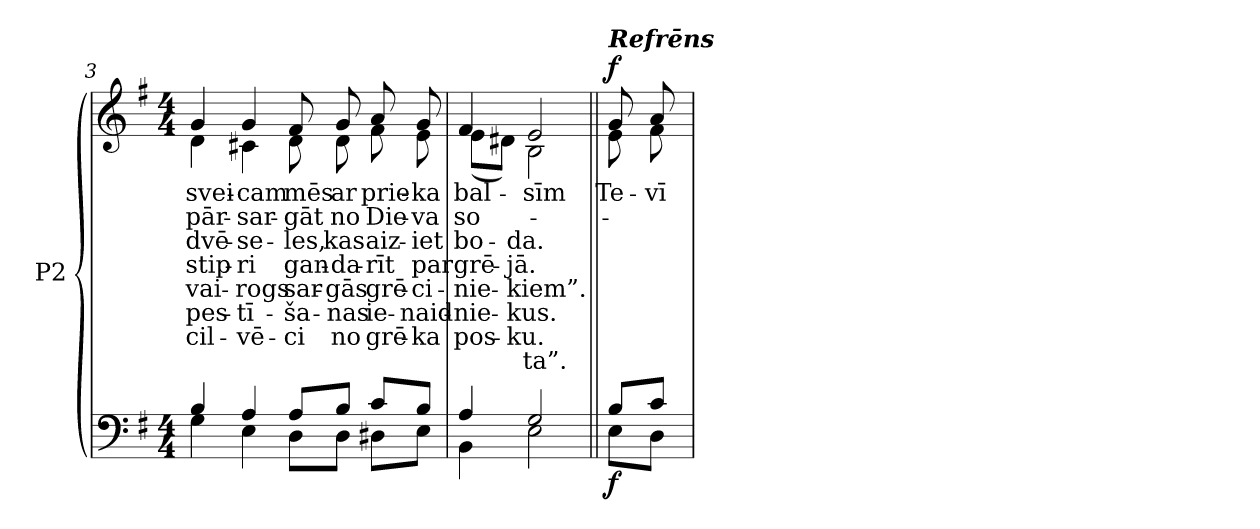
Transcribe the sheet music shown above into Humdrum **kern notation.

**kern	**dynam	**kern	**text	**text	**text	**text	**text	**text	**text	**text	**dynam
*part2	*part2	*part1	*part1	*part1	*part1	*part1	*part1	*part1	*part1	*part1	*part1
*staff2	*staff2	*staff1	*staff1	*staff1	*staff1	*staff1	*staff1	*staff1	*staff1	*staff1	*staff1
*I"P2	*	*	*	*	*	*	*	*	*	*	*
*clefF4	*	*clefG2	*	*	*	*	*	*	*	*	*
*k[f#]	*	*k[f#]	*	*	*	*	*	*	*	*	*
*G:	*	*G:	*	*	*	*	*	*	*	*	*
*M4/4	*	*M4/4	*	*	*	*	*	*	*	*	*
=3	=3	=3	=3	=3	=3	=3	=3	=3	=3	=3	=3
*^	*	*	*	*	*	*	*	*	*	*	*
!	!	!	!	!LO:LY:b:color=#000000	!LO:LY:b:color=#000000	!LO:LY:b:color=#000000	!LO:LY:b:color=#000000	!LO:LY:b:color=#000000	!LO:LY:b:color=#000000	!LO:LY:b:color=#000000	!	!
*	*	*	*^	*	*	*	*	*	*	*	*	*
4Bi/	4Gi\	.	4gi/	4di\	svei-	pār-	dvē-	stip-	vai-	pes-	-cil-	.	.
!	!	!	!	!	!LO:LY:b:color=#000000	!LO:LY:b:color=#000000	!LO:LY:b:color=#000000	!LO:LY:b:color=#000000	!LO:LY:b:color=#000000	!LO:LY:b:color=#000000	!LO:LY:b:color=#000000	!	!
4Ai/	4Ei\	.	4gi/	4c#Xi\	-cam	-sar-	-se-	-ri	-rogs	-tī-	-vē-	.	.
!	!	!	!	!	!LO:LY:b:color=#000000	!LO:LY:b:color=#000000	!LO:LY:b:color=#000000	!LO:LY:b:color=#000000	!LO:LY:b:color=#000000	!LO:LY:b:color=#000000	!LO:LY:b:color=#000000	!	!
8Ai/L	8Di\L	.	8f#i/	8di\	mēs	-gāt	-les,	gan-	sar-	-ša-	-ci	.	.
!	!	!	!	!	!LO:LY:b:color=#000000	!LO:LY:b:color=#000000	!LO:LY:b:color=#000000	!LO:LY:b:color=#000000	!LO:LY:b:color=#000000	!LO:LY:b:color=#000000	!LO:LY:b:color=#000000	!	!
8Bi/J	8Di\J	.	8gi/	8di\	ar	no	kas	-da-	-gās	nas	no	.	.
!	!	!	!	!	!LO:LY:b:color=#000000	!LO:LY:b:color=#000000	!LO:LY:b:color=#000000	!LO:LY:b:color=#000000	!LO:LY:b:color=#000000	!LO:LY:b:color=#000000	!LO:LY:b:color=#000000	!	!
8ci/L	8D#Xi\L	.	8ai/	8f#i\	prie-	Die-	aiz-	-rīt	grē-	ie-	-grē-	.	.
!	!	!	!	!	!LO:LY:b:color=#000000	!LO:LY:b:color=#000000	!LO:LY:b:color=#000000	!LO:LY:b:color=#000000	!LO:LY:b:color=#000000	!LO:LY:b:color=#000000	!LO:LY:b:color=#000000	!	!
8Bi/J	8Ei\J	.	8gi/	8ei\	-ka	-va	-iet	par	-ci-	-naid-	-ka	.	.
=4	=4	=4	=4	=4	=4	=4	=4	=4	=4	=4	=4	=4	=4
!	!	!	!	!	!LO:LY:b:color=#000000	!LO:LY:b:color=#000000	!LO:LY:b:color=#000000	!LO:LY:b:color=#000000	!LO:LY:b:color=#000000	!LO:LY:b:color=#000000	!LO:LY:b:color=#000000	!	!
4Ai/	4BBi\	.	4f#i/	(8ei\L	bal-	so-	bo-	grē-	-nie-	nie-	-pos-	.	.
.	.	.	.	8d#Xi\J)	.	.	.	.	.	.	.	.	.
!	!	!	!	!	!LO:LY:b:color=#000000	!LO:LY:b:color=#000000	!LO:LY:b:color=#000000	!LO:LY:b:color=#000000	!LO:LY:b:color=#000000	!LO:LY:b:color=#000000	!LO:LY:b:color=#000000	!LO:LY:b:color=#000000	!
2Gi/	2Ei\	.	2ei/	2Bi\	-sīm	.	-da.	-jā.	-kiem”.	-kus.	-ku.	ta”.	.
!!LO:LB:g=z	!!
=5||	=5||	=5||	=5||	=5||	=5||	=5||	=5||	=5||	=5||	=5||	=5||	=5||	=5||
!	!	!	!LO:TX:a:Bi:t=Refrēns	!	!	!	!	!	!	!	!	!	!
!	!	!	!	!	!LO:LY:b:color=#000000	!	!	!	!	!	!	!	!
8Bi/L	8Ei\L	f	8gi/	8ei\	Te-	.	.	.	.	.	.	.	f
!	!	!	!	!	!LO:LY:b:color=#000000	!	!	!	!	!	!	!	!
8ci/J	8Di\J	.	8ai/	8f#i\	-vī	.	.	.	.	.	.	.	.
*v	*v	*	*	*	*	*	*	*	*	*	*	*	*
*	*	*v	*v	*	*	*	*	*	*	*	*	*
=	=	=	=	=	=	=	=	=	=	=	=
*-	*-	*-	*-	*-	*-	*-	*-	*-	*-	*-	*-
